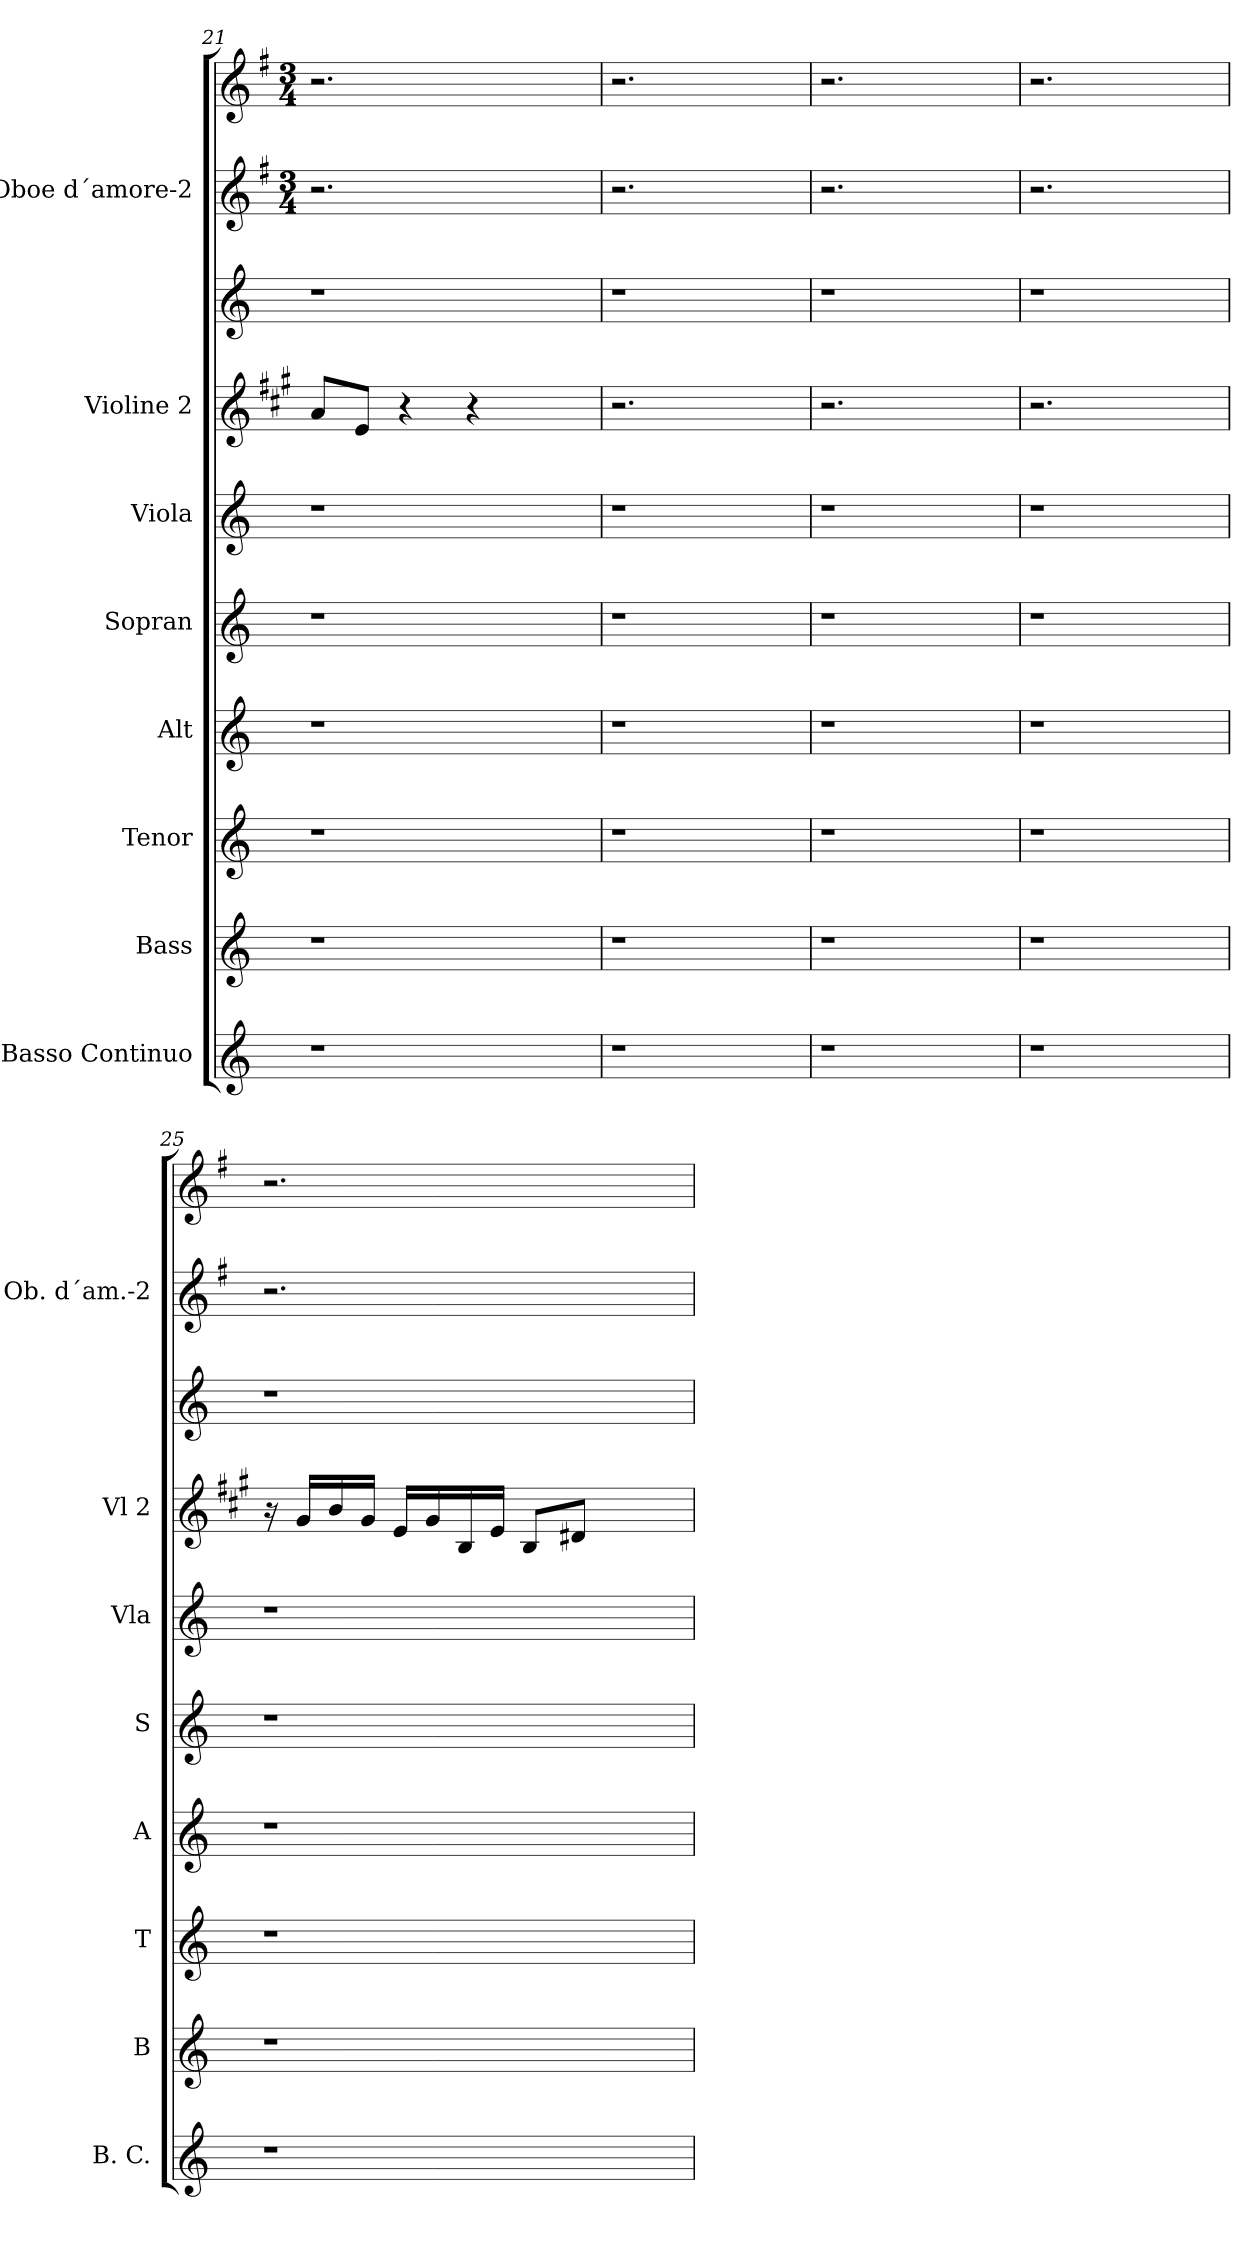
**kern	**kern	**kern	**kern	**kern	**kern	**kern	**kern	**kern	**kern
*part8	*part7	*part6	*part5	*part4	*part3	*part2	*part2	*part1	*part1
*staff10	*staff9	*staff8	*staff7	*staff6	*staff5	*staff4	*staff3	*staff2	*staff1
*I"Basso Continuo	*I"Bass	*I"Tenor	*I"Alt	*I"Sopran	*I"Viola	*I"Violine 2	*	*I"Oboe d´amore-2	*
*I'B. C.	*I'B	*I'T	*I'A	*I'S	*I'Vla	*I'Vl 2	*	*I'Ob. d´am.-2	*
*clefG2	*clefG2	*clefG2	*clefG2	*clefG2	*clefG2	*clefG2	*clefG2	*clefG2	*clefG2
*	*	*	*	*	*	*	*	*ITrd4c7	*ITrd4c7
*k[]	*k[]	*k[]	*k[]	*k[]	*k[]	*k[f#c#g#]	*	*k[]	*k[]
*	*	*	*	*	*	*	*	*M3/4	*M3/4
=21	=21	=21	=21	=21	=21	=21	=21	=21	=21
1r	1r	1r	1r	1r	1r	8a/L	1r	2.r	2.r
.	.	.	.	.	.	8e/J	.	.	.
.	.	.	.	.	.	4r	.	.	.
.	.	.	.	.	.	4r	.	.	.
.	.	.	.	.	.	4ryy	.	4ryy	4ryy
=22	=22	=22	=22	=22	=22	=22	=22	=22	=22
1r	1r	1r	1r	1r	1r	2.r	1r	2.r	2.r
.	.	.	.	.	.	4ryy	.	4ryy	4ryy
=23	=23	=23	=23	=23	=23	=23	=23	=23	=23
1r	1r	1r	1r	1r	1r	2.r	1r	2.r	2.r
.	.	.	.	.	.	4ryy	.	4ryy	4ryy
=24	=24	=24	=24	=24	=24	=24	=24	=24	=24
1r	1r	1r	1r	1r	1r	2.r	1r	2.r	2.r
.	.	.	.	.	.	4ryy	.	4ryy	4ryy
!!LO:PB:g=z
=25	=25	=25	=25	=25	=25	=25	=25	=25	=25
1r	1r	1r	1r	1r	1r	16r	1r	2.r	2.r
.	.	.	.	.	.	16g#/LL	.	.	.
.	.	.	.	.	.	16b/	.	.	.
.	.	.	.	.	.	16g#/JJ	.	.	.
.	.	.	.	.	.	16e/LL	.	.	.
.	.	.	.	.	.	16g#/	.	.	.
.	.	.	.	.	.	16B/	.	.	.
.	.	.	.	.	.	16e/JJ	.	.	.
.	.	.	.	.	.	8B/L	.	.	.
.	.	.	.	.	.	8d#X/J	.	.	.
.	.	.	.	.	.	4ryy	.	4ryy	4ryy
=	=	=	=	=	=	=	=	=	=
*-	*-	*-	*-	*-	*-	*-	*-	*-	*-
